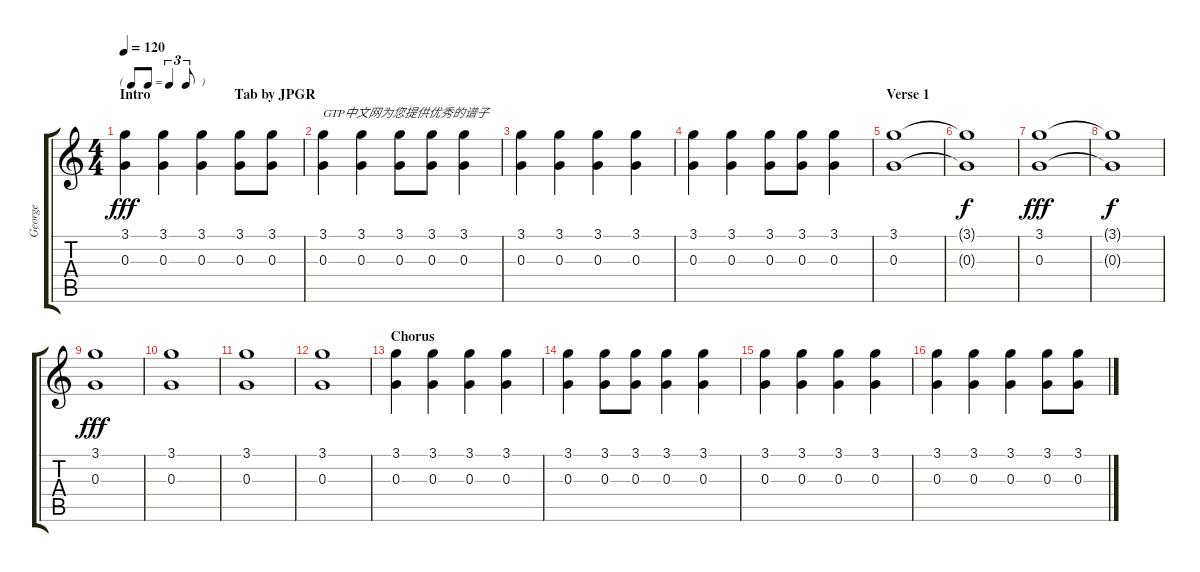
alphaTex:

\track ("George" "George") {instrument electricguitarmuted}
\staff {score tabs}
\tuning (E4 B3 G3 D3 A2 E2) {hide}
\ts (4 4)
\tf triplet8th
\section ("" "Intro                        Tab by JPGR")
\tempo 120
\clef g2
\ks c
(3.1 0.3).4{dy fff instrument electricguitarmuted} (3.1 0.3).4 (3.1 0.3).4 (3.1 0.3).8 (3.1 0.3).8 |
(3.1 0.3).4{txt "GTP中文网为您提供优秀的谱子"} (3.1 0.3).4 (3.1 0.3).8 (3.1 0.3).8 (3.1 0.3).4 |
(3.1 0.3).4 (3.1 0.3).4 (3.1 0.3).4 (3.1 0.3).4 |
(3.1 0.3).4 (3.1 0.3).4 (3.1 0.3).8 (3.1 0.3).8 (3.1 0.3).4 |
\section ("" "Verse 1")
(3.1 0.3).1 |
(3.1{t} 0.3{t}).1{dy f} |
(3.1 0.3).1{dy fff} |
(3.1{t} 0.3{t}).1{dy f} |
(3.1 0.3).1{dy fff} |
(3.1 0.3).1 |
(3.1 0.3).1 |
(3.1 0.3).1 |
\section ("" "Chorus")
(3.1 0.3).4 (3.1 0.3).4 (3.1 0.3).4 (3.1 0.3).4 |
(3.1 0.3).4 (3.1 0.3).8 (3.1 0.3).8 (3.1 0.3).4 (3.1 0.3).4 |
(3.1 0.3).4 (3.1 0.3).4 (3.1 0.3).4 (3.1 0.3).4 |
(3.1 0.3).4 (3.1 0.3).4 (3.1 0.3).4 (3.1 0.3).8 (3.1 0.3).8
